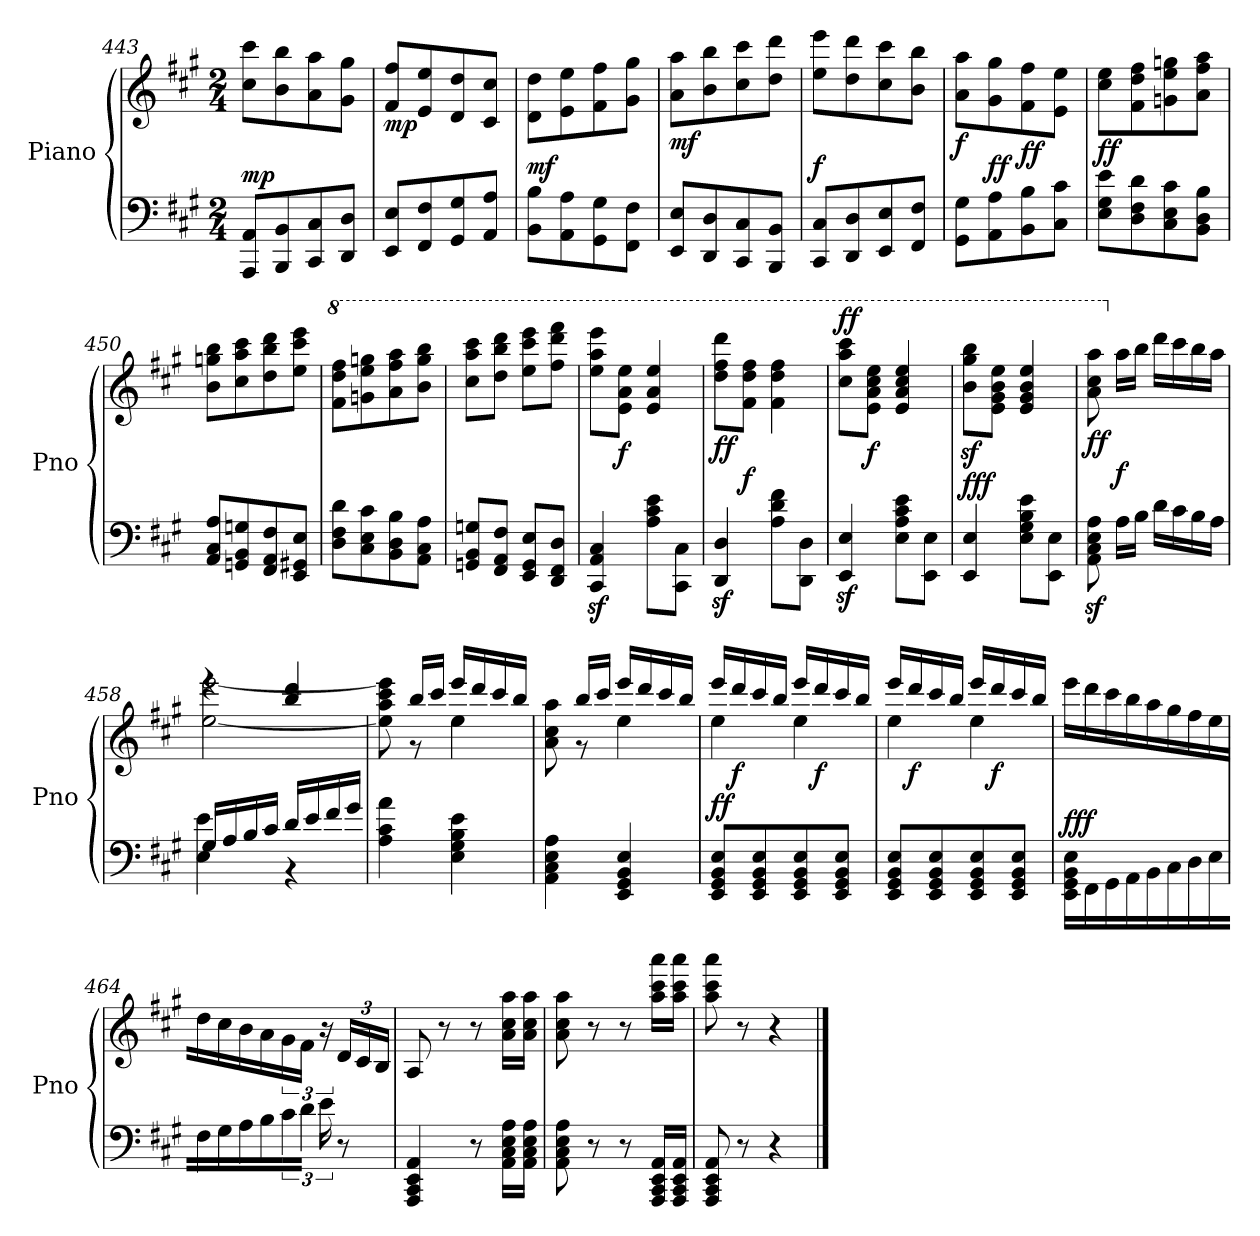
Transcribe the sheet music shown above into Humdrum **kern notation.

**kern	**kern	**dynam
*part1	*part1	*part1
*staff2	*staff1	*staff1/2
*I"Piano	*	*
*I'Pno	*	*
*clefF4	*clefG2	*
*k[f#c#g#]	*k[f#c#g#]	*
*M2/4	*M2/4	*
=443	=443	=443
!	!	!LO:DY:a=2
8AAA/ 8AA/L	8cc#\ 8ccc#\L	mp
8BBB/ 8BB/	8b\ 8bb\	.
8CC#/ 8C#/	8a\ 8aa\	.
8DD/ 8D/J	8g#\ 8gg#\J	.
=444	=444	=444
!	!	!LO:DY:b
8EE/ 8E/L	8f#/ 8ff#/L	mp
8FF#/ 8F#/	8e/ 8ee/	.
8GG#/ 8G#/	8d/ 8dd/	.
8AA/ 8A/J	8c#/ 8cc#/J	.
=445	=445	=445
!	!	!LO:DY:a=2
8BB\ 8B\L	8d\ 8dd\L	mf
8AA\ 8A\	8e\ 8ee\	.
8GG#\ 8G#\	8f#\ 8ff#\	.
8FF#\ 8F#\J	8g#\ 8gg#\J	.
=446	=446	=446
!	!	!LO:DY:b
8EE/ 8E/L	8a\ 8aa\L	mf
8DD/ 8D/	8b\ 8bb\	.
8CC#/ 8C#/	8cc#\ 8ccc#\	.
8BBB/ 8BB/J	8dd\ 8ddd\J	.
=447	=447	=447
!	!	!LO:DY:a=2
8CC#/ 8C#/L	8ee\ 8eee\L	f
8DD/ 8D/	8dd\ 8ddd\	.
8EE/ 8E/	8cc#\ 8ccc#\	.
8FF#/ 8F#/J	8b\ 8bb\J	.
=448	=448	=448
!	!	!LO:DY:b
8GG#\ 8G#\L	8a\ 8aa\L	f
!	!	!LO:DY:a=2
8AA\ 8A\	8g#\ 8gg#\	ff
!	!	!LO:DY:b
8BB\ 8B\	8f#\ 8ff#\	ff
8C#\ 8c#\J	8e\ 8ee\J	.
!!LO:LB:g=z
=449	=449	=449
!	!	!LO:DY:a=2
8E\ 8G#\ 8e\L	8cc#\ 8ee\L	ff
8D\ 8F#\ 8d\	8f#\ 8dd\ 8ff#\	.
8C#\ 8E\ 8c#\	8gn\ 8ee\ 8ggn\	.
8BB\ 8D\ 8B\J	8a\ 8ff#\ 8aa\J	.
=450	=450	=450
8AA/ 8C#/ 8A/L	8b\ 8ggn\ 8bb\L	.
8GGn/ 8BB/ 8Gn/	8cc#\ 8aa\ 8ccc#\	.
8FF#/ 8AA/ 8F#/	8dd\ 8bb\ 8ddd\	.
8EE/ 8GG#X/ 8E/J	8ee\ 8ccc#\ 8eee\J	.
=451	=451	=451
*	*8va	*
8D\ 8F#\ 8d\L	8ff#\ 8ddd\ 8fff#\L	.
8C#\ 8E\ 8c#\	8ggn\ 8eee\ 8gggn\	.
8BB\ 8D\ 8B\	8aa\ 8fff#\ 8aaa\	.
8AA\ 8C#\ 8A\J	8bb\ 8ggg\ 8bbb\J	.
=452	=452	=452
8GGn/ 8BB/ 8Gn/L	8ccc#\ 8aaa\ 8cccc#\L	.
8FF#/ 8AA/ 8F#/J	8ddd\ 8bbb\ 8dddd\J	.
8EE/ 8GG/ 8E/L	8eee\ 8cccc#\ 8eeee\L	.
8DD/ 8FF#/ 8D/J	8fff#\ 8dddd\ 8ffff#\J	.
=453	=453	=453
4CC#/z> 4AA/z> 4C#/z>	8eee\ 8aaa\ 8eeee\L	.
!	!	!LO:DY:b
.	8ee\ 8aa\ 8eee\J	f
8A\ 8c#\ 8e\L	4ee/ 4aa/ 4eee/	.
8CC#\ 8C#\J	.	.
=454	=454	=454
!	!	!LO:DY:b
4DD/z> 4D/z>	8ddd\ 8fff#\ 8dddd\L	ff
!	!	!LO:DY:b
.	8ff#\ 8ddd\ 8fff#\J	f
8A\ 8d\ 8f#\L	4ff#\ 4ddd\ 4fff#\	.
8DD\ 8D\J	.	.
=455	=455	=455
!	!	!LO:DY:a
4EE/z> 4E/z>	8ccc#\ 8aaa\ 8cccc#\L	ff
!	!	!LO:DY:b
.	8ee\ 8aa\ 8ccc#\ 8eee\J	f
8E\ 8A\ 8c#\ 8e\L	4ee/ 4aa/ 4ccc#/ 4eee/	.
8EE\ 8E\J	.	.
!!LO:LB:g=z
=456	=456	=456
!	!	!LO:DY:a=2
!	!	!LO:DY:n=1:a=2
4EE/ 4E/	8bb\z< 8ggg#\z< 8bbb\z<L	ff f
.	8ee\ 8gg#\ 8bb\ 8eee\J	.
8E\ 8G#\ 8B\ 8e\L	4ee/ 4gg#/ 4bb/ 4eee/	.
8EE\ 8E\J	.	.
=457	=457	=457
!	!	!LO:DY:b
8AA\z> 8C#\z> 8E\z> 8A\z>	8aa\ 8ccc#\ 8aaa\	ff
*	*X8va	*
!	!	!LO:DY:b
16A\LL	16aa\LL	f
16B\JJ	16bb\JJ	.
16d\LL	16ddd\LL	.
16c#\	16ccc#\	.
16B\	16bb\	.
16A\JJ	16aa\JJ	.
=458	=458	=458
*^	*^	*
16G#/LL	4E\ 4e\	4reee	[2ee\ [2eee\	.
16A/	.	.	.	.
16B/	.	.	.	.
16c#/JJ	.	.	.	.
16d/LL	4r	4bb/ 4ddd/	.	.
16e/	.	.	.	.
16f#/	.	.	.	.
16g#/JJ	.	.	.	.
*v	*v	*	*	*
=459	=459	=459	=459
4A\ 4c#\ 4a\	8ryy	8ee\] 8aa\ 8ccc#\ 8eee\]	.
.	16bb/LL	8r	.
.	16ccc#/JJ	.	.
4E\ 4G#\ 4B\ 4e\	16eee/LL	4ee\	.
.	16ddd/	.	.
.	16ccc#/	.	.
.	16bb/JJ	.	.
=460	=460	=460	=460
4AA\ 4C#\ 4E\ 4A\	8a\ 8cc#\ 8aa\	8ryy	.
.	16bb/LL	8r	.
.	16ccc#/JJ	.	.
4EE/ 4GG#/ 4BB/ 4E/	16eee/LL	4ee\	.
.	16ddd/	.	.
.	16ccc#/	.	.
.	16bb/JJ	.	.
=461	=461	=461	=461
!	!	!	!LO:DY:b
8EE/ 8GG#/ 8BB/ 8E/L	16eee/LL	4ee\	ff
!	!	!	!LO:DY:b
.	16ddd/	.	f
8EE/ 8GG#/ 8BB/ 8E/	16ccc#/	.	.
.	16bb/JJ	.	.
!	!	!	!LO:DY:b
!	!	!	!LO:DY:n=1:b
8EE/ 8GG#/ 8BB/ 8E/	16eee/LL	4ee\	ff sf
!	!	!	!LO:DY:n=2:b
.	16ddd/	.	f
8EE/ 8GG#/ 8BB/ 8E/J	16ccc#/	.	.
.	16bb/JJ	.	.
!!LO:LB:g=z	!!
=462	=462	=462	=462
!	!	!	!LO:DY:b
!	!	!	!LO:DY:n=1:b
8EE/ 8GG#/ 8BB/ 8E/L	16eee/LL	4ee\	ff sf
!	!	!	!LO:DY:n=2:b
.	16ddd/	.	f
8EE/ 8GG#/ 8BB/ 8E/	16ccc#/	.	.
.	16bb/JJ	.	.
!	!	!	!LO:DY:n=3:b
!	!	!	!LO:DY:n=4:b
8EE/ 8GG#/ 8BB/ 8E/	16eee/LL	4ee\	ff sf
!	!	!	!LO:DY:n=5:b
.	16ddd/	.	f
8EE/ 8GG#/ 8BB/ 8E/J	16ccc#/	.	.
.	16bb/JJ	.	.
*	*v	*v	*
=463	=463	=463
!	!	!LO:DY:a=2
16EE\ 16GG#\ 16BB\ 16E\LL	16eee\LL	fff
16FF#\	16ddd\	.
16GG#\	16ccc#\	.
16AA\	16bb\	.
16BB\	16aa\	.
16C#\	16gg#\	.
16D\	16ff#\	.
16E\	16ee\	.
=464	=464	=464
16F#\	16dd\	.
16G#\	16cc#\	.
16A\	16b\	.
16B\	16a\	.
24c#\	24g#\	.
24d\JJ	24f#\JJ	.
24e\	24r	.
*	*Xbrackettup	*
8r	24d/LL	.
.	24c#/	.
.	24B/JJ	.
=465	=465	=465
4AAA/ 4CC#/ 4EE/ 4AA/	8A/	.
.	8r	.
8r	8r	.
16AA\ 16C#\ 16E\ 16A\LL	16a\ 16cc#\ 16aa\LL	.
16AA\ 16C#\ 16E\ 16A\JJ	16a\ 16cc#\ 16aa\JJ	.
=466	=466	=466
8AA\ 8C#\ 8E\ 8A\	8a\ 8cc#\ 8aa\	.
8r	8r	.
8r	8r	.
16AAA/ 16CC#/ 16EE/ 16AA/LL	16aa\ 16ccc#\ 16aaa\LL	.
16AAA/ 16CC#/ 16EE/ 16AA/JJ	16aa\ 16ccc#\ 16aaa\JJ	.
=467	=467	=467
8AAA/ 8CC#/ 8EE/ 8AA/	8aa\ 8ccc#\ 8aaa\	.
8r	8r	.
4r	4r	.
==	==	==
*-	*-	*-
